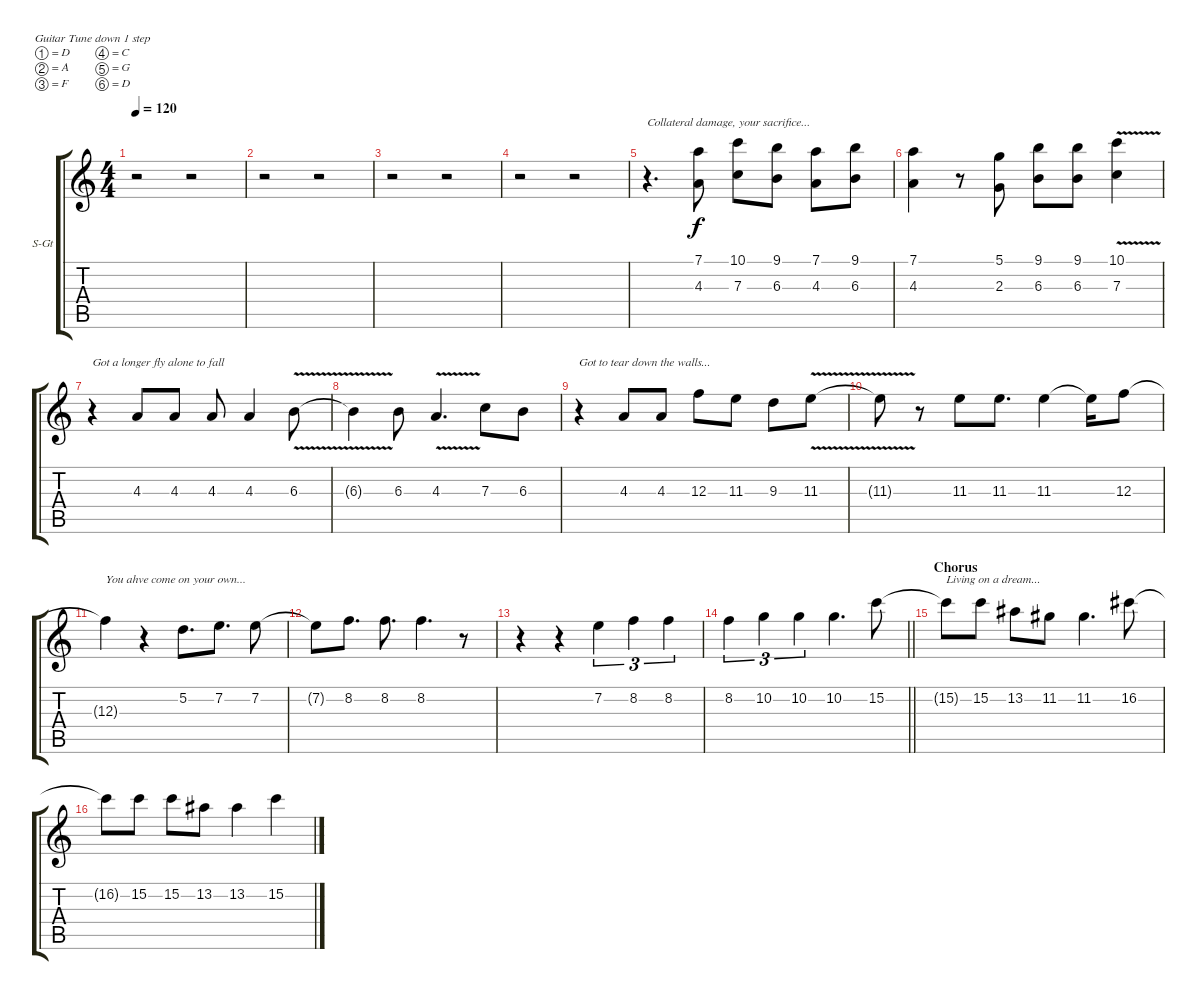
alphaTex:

\bracketExtendMode groupsimilarinstruments
\firstSystemTrackNameOrientation horizontal
\otherSystemsTrackNameOrientation horizontal
\track ("K. Meine - Vocals" "S-Gt") {instrument lead6voice}
\staff {score tabs}
\tuning (D4 A3 F3 C3 G2 D2)
\displaytranspose 12
\ts (4 4)
\tempo 120
\clef g2
\ks c
r.2{dy f} r.2 |
r.2 r.2 |
r.2 r.2 |
r.2 r.2 |
r.4{d txt "Collateral damage, your sacrifice..."} (7.1 4.3).8 (10.1 7.3).8 (9.1 6.3).8 (7.1 4.3).8 (9.1 6.3).8 |
(7.1 4.3).4 r.8 (5.1 2.3).8 (9.1 6.3).8 (9.1 6.3).8 (10.1 7.3{v}).4 |
r.4{txt "Got a longer fly alone to fall"} 4.3.8 4.3.8 4.3.8 4.3.4 6.3{v}.8 |
6.3{v t}.4 6.3.8 4.3{v}.4{d} 7.3.8 6.3.8 |
r.4{txt "Got to tear down the walls..."} 4.3.8 4.3.8 12.3.8 11.3.8 9.3.8 11.3{v}.8 |
11.3{v t}.8 r.8 11.3.8 11.3.8{d} 11.3.4 11.3{t}.16 12.3.8 |
12.3{t}.4{txt "You ahve come on your own..."} r.4 5.2.8{d} 7.2.8{d} 7.2.8 |
7.2{t}.8 8.2.8{d} 8.2.8{d} 8.2.4{d} r.8 |
r.4 r.4 7.2.4{tu (3 2)} 8.2.4{tu (3 2)} 8.2.4{tu (3 2)} |
\barLineRight lightlight
8.2.4{tu (3 2)} 10.2.4{tu (3 2)} 10.2.4{tu (3 2)} 10.2.4{d} 15.2.8 |
\section ("" "Chorus")
15.2{t}.8{txt "Living on a dream..."} 15.2.8 13.2.8 11.2.8 11.2.4{d} 16.2.8 |
16.2{t}.8 15.2.8 15.2.8 13.2.8 13.2.4 15.2.4
